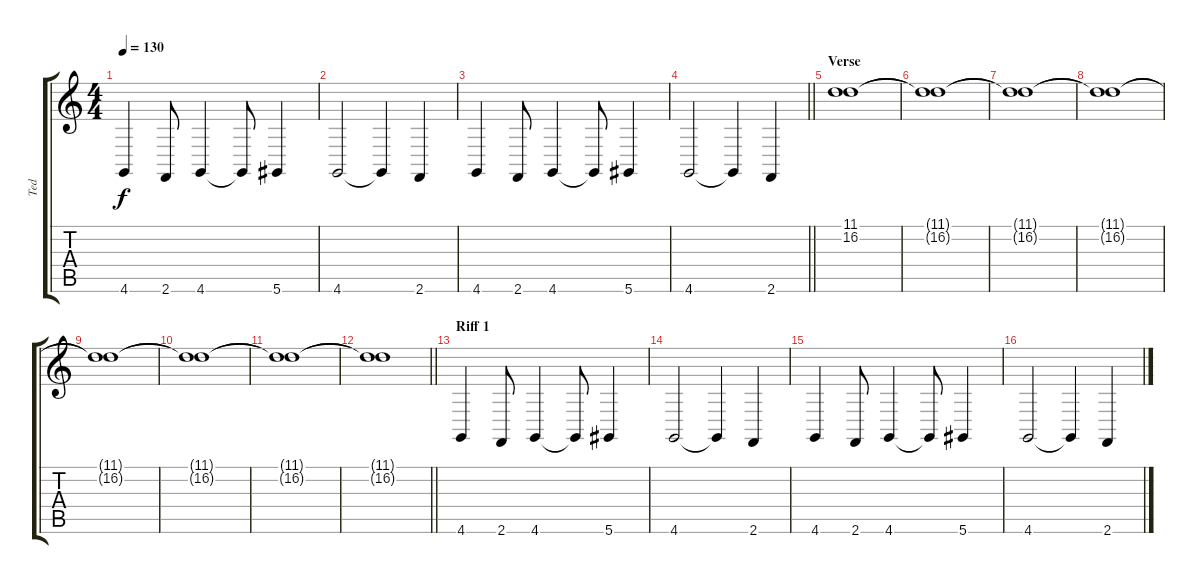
\track ("Ted" "Ted") {instrument synthbrass1}
\staff {score tabs}
\tuning (Eb4 Bb3 Gb3 Db3 Ab2 Eb2) {hide}
\ts (4 4)
\tempo 130
\clef g2
\ks c
4.6.4{dy f} 2.6.8 4.6.4 4.6{t}.8 5.6.4 |
4.6.2 4.6{t}.4 2.6.4 |
4.6.4 2.6.8 4.6.4 4.6{t}.8 5.6.4 |
\barLineRight lightlight
4.6.2 4.6{t}.4 2.6.4 |
\section ("" "Verse")
(11.1 16.2).1 |
(11.1{t} 16.2{t}).1 |
(11.1{t} 16.2{t}).1 |
(11.1{t} 16.2{t}).1 |
(11.1{t} 16.2{t}).1 |
(11.1{t} 16.2{t}).1 |
(11.1{t} 16.2{t}).1 |
\barLineRight lightlight
(11.1{t} 16.2{t}).1 |
\section ("" "Riff 1")
4.6.4 2.6.8 4.6.4 4.6{t}.8 5.6.4 |
4.6.2 4.6{t}.4 2.6.4 |
4.6.4 2.6.8 4.6.4 4.6{t}.8 5.6.4 |
4.6.2 4.6{t}.4 2.6.4
